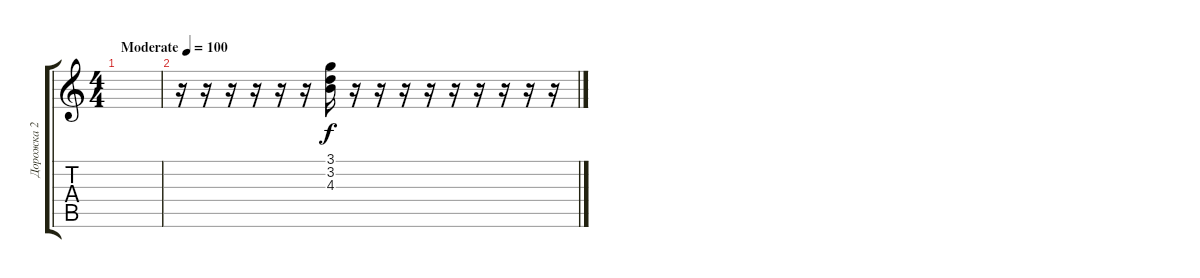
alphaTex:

\track ("Дорожка 2" "Дорожка 2") {instrument acousticguitarsteel}
\staff {score tabs}
\tuning (E4 B3 G3 D3 A2 E2) {hide}
\ts (4 4)
\tempo (100 "Moderate")
\clef g2
\ks c
|
r.16 r.16 r.16 r.16 r.16 r.16 (3.1 3.2 4.3).16 r.16 r.16 r.16 r.16 r.16 r.16 r.16 r.16 r.16
